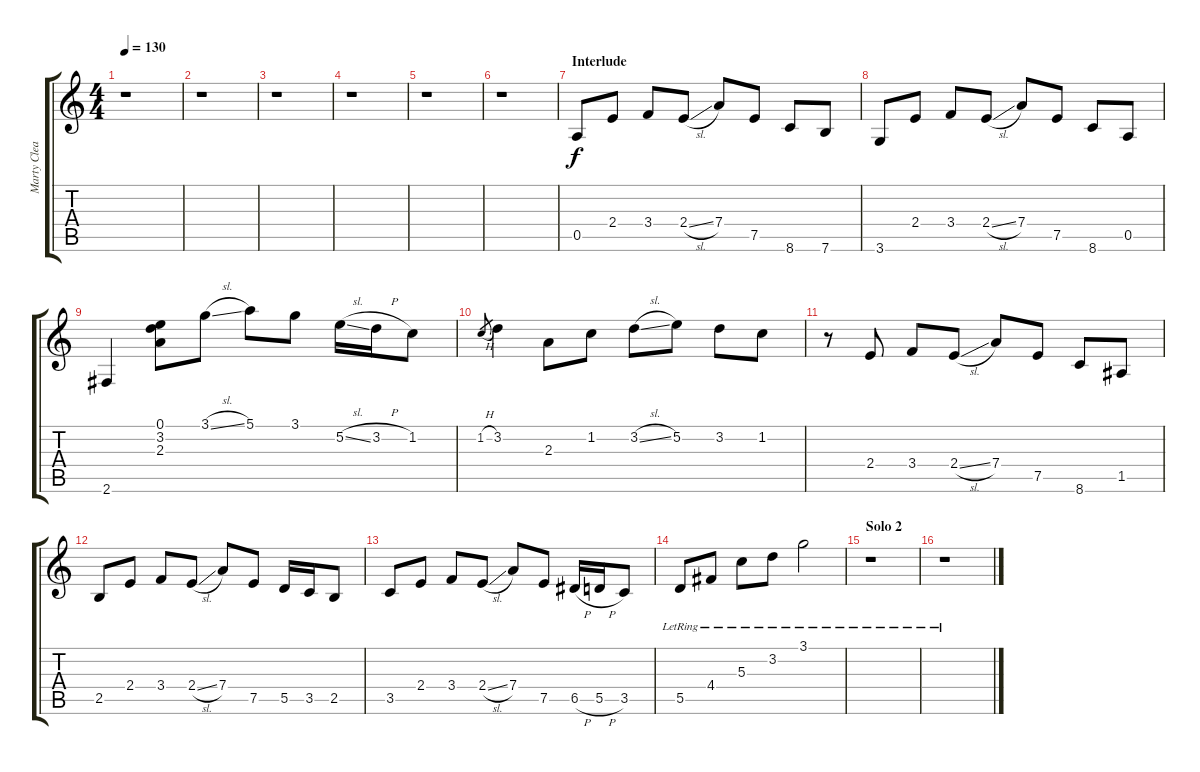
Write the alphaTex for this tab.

\track ("Marty Clean" "Marty Clea") {instrument electricguitarclean}
\staff {score tabs}
\tuning (E4 B3 G3 D3 A2 E2) {hide}
\ts (4 4)
\tempo 130
\clef g2
\ks c
r.1{dy f} |
r.1 |
r.1 |
r.1 |
r.1 |
r.1 |
\section ("" "Interlude")
0.5.8 2.4.8 3.4.8 2.4{sl}.8 7.4.8 7.5.8 8.6.8 7.6.8 |
3.6.8 2.4.8 3.4.8 2.4{sl}.8 7.4.8 7.5.8 8.6.8 0.5.8 |
2.6.4 (0.1 3.2 2.3).8 3.1{sl}.8 5.1.8 3.1.8 5.2{sl}.16 3.2{h}.16 1.2.8 |
1.2{h}.8{gr} 3.2.4 2.3.8 1.2.8 3.2{sl}.8 5.2.8 3.2.8 1.2.8 |
r.8 2.4.8 3.4.8 2.4{sl}.8 7.4.8 7.5.8 8.6.8 1.5.8 |
2.5.8 2.4.8 3.4.8 2.4{sl}.8 7.4.8 7.5.8 5.5.16 3.5.16 2.5.8 |
3.5.8 2.4.8 3.4.8 2.4{sl}.8 7.4.8 7.5.8 6.5{h}.16 5.5{h}.16 3.5.8 |
5.5{lr}.8 4.4{lr}.8 5.3{lr}.8 3.2{lr}.8 3.1{lr}.2 |
\section ("" "Solo 2")
r.1 |
r.1
